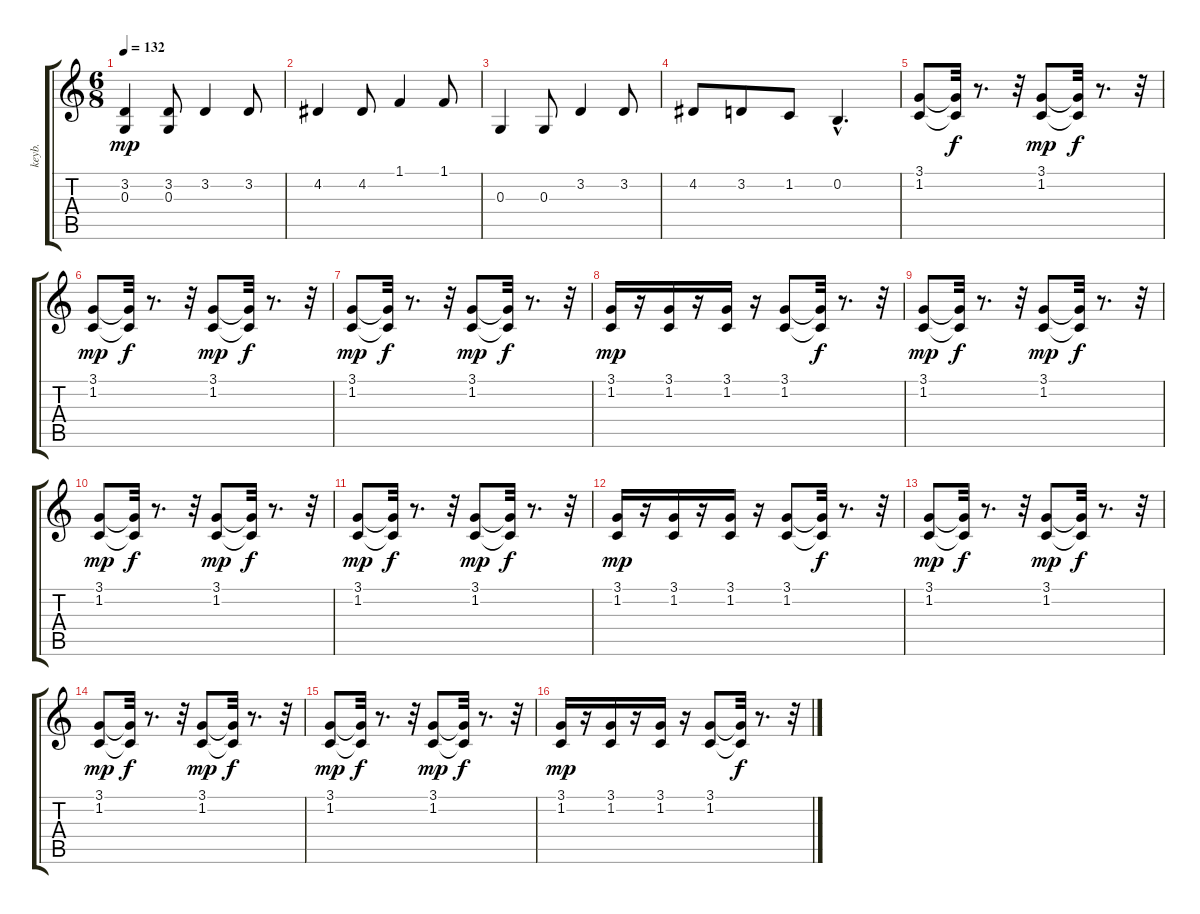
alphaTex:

\track ("keyb." "keyb.") {instrument englishhorn}
\staff {score tabs}
\tuning (E4 B3 G3 D3 A2 E2) {hide}
\ts (6 8)
\tempo 132
\clef g2
\ks c
(3.2 0.3).4{dy mp} (3.2 0.3).8 3.2.4 3.2.8 |
4.2.4 4.2.8 1.1.4 1.1.8 |
0.3.4 0.3.8 3.2.4 3.2.8 |
4.2.8 3.2.8 1.2.8 0.2{hac}.4{d} |
(3.1 1.2).8 (3.1{t} 1.2{t}).32{dy f} r.8{d} r.32 (3.1 1.2).8{dy mp} (3.1{t} 1.2{t}).32{dy f} r.8{d} r.32 |
(3.1 1.2).8{dy mp} (3.1{t} 1.2{t}).32{dy f} r.8{d} r.32 (3.1 1.2).8{dy mp} (3.1{t} 1.2{t}).32{dy f} r.8{d} r.32 |
(3.1 1.2).8{dy mp} (3.1{t} 1.2{t}).32{dy f} r.8{d} r.32 (3.1 1.2).8{dy mp} (3.1{t} 1.2{t}).32{dy f} r.8{d} r.32 |
(3.1 1.2).16{dy mp} r.16 (3.1 1.2).16 r.16 (3.1 1.2).16 r.16 (3.1 1.2).8 (3.1{t} 1.2{t}).32{dy f} r.8{d} r.32 |
(3.1 1.2).8{dy mp} (3.1{t} 1.2{t}).32{dy f} r.8{d} r.32 (3.1 1.2).8{dy mp} (3.1{t} 1.2{t}).32{dy f} r.8{d} r.32 |
(3.1 1.2).8{dy mp} (3.1{t} 1.2{t}).32{dy f} r.8{d} r.32 (3.1 1.2).8{dy mp} (3.1{t} 1.2{t}).32{dy f} r.8{d} r.32 |
(3.1 1.2).8{dy mp} (3.1{t} 1.2{t}).32{dy f} r.8{d} r.32 (3.1 1.2).8{dy mp} (3.1{t} 1.2{t}).32{dy f} r.8{d} r.32 |
(3.1 1.2).16{dy mp} r.16 (3.1 1.2).16 r.16 (3.1 1.2).16 r.16 (3.1 1.2).8 (3.1{t} 1.2{t}).32{dy f} r.8{d} r.32 |
(3.1 1.2).8{dy mp} (3.1{t} 1.2{t}).32{dy f} r.8{d} r.32 (3.1 1.2).8{dy mp} (3.1{t} 1.2{t}).32{dy f} r.8{d} r.32 |
(3.1 1.2).8{dy mp} (3.1{t} 1.2{t}).32{dy f} r.8{d} r.32 (3.1 1.2).8{dy mp} (3.1{t} 1.2{t}).32{dy f} r.8{d} r.32 |
(3.1 1.2).8{dy mp} (3.1{t} 1.2{t}).32{dy f} r.8{d} r.32 (3.1 1.2).8{dy mp} (3.1{t} 1.2{t}).32{dy f} r.8{d} r.32 |
(3.1 1.2).16{dy mp} r.16 (3.1 1.2).16 r.16 (3.1 1.2).16 r.16 (3.1 1.2).8 (3.1{t} 1.2{t}).32{dy f} r.8{d} r.32
